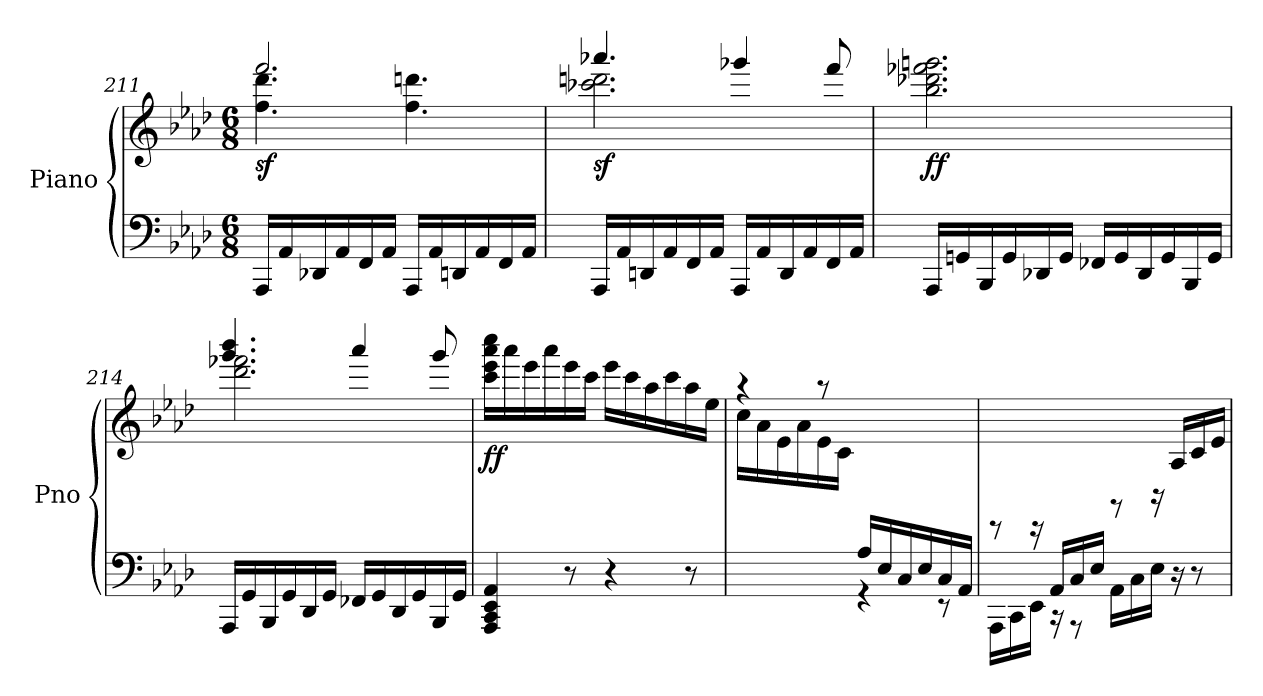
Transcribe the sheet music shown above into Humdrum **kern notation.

**kern	**kern	**dynam
*part1	*part1	*part1
*staff2	*staff1	*staff1/2
*I"Piano	*	*
*I'Pno	*	*
!!LO:PB:g=z
*clefF4	*clefG2	*
*k[b-e-a-d-]	*k[b-e-a-d-]	*
*A-:	*A-:	*
*M6/8	*M6/8	*
=211	=211	=211
*	*^	*
!	!	!	!LO:DY:b
16AAA-/LL	2.fff/	4.ff\ 4.ddd-\	sf
16AA-/	.	.	.
16DD-X/	.	.	.
16AA-/	.	.	.
16FF/	.	.	.
16AA-/JJ	.	.	.
16AAA-/LL	.	4.ff\ 4.dddn\	.
16AA-/	.	.	.
16DDn/	.	.	.
16AA-/	.	.	.
16FF/	.	.	.
16AA-/JJ	.	.	.
=212	=212	=212	=212
!	!	!	!LO:DY:b
16AAA-/LL	4.aaa-X/	2.ccc-X\ 2.dddn\	sf
16AA-/	.	.	.
16DDn/	.	.	.
16AA-/	.	.	.
16FF/	.	.	.
16AA-/JJ	.	.	.
16AAA-/LL	4ggg-X/	.	.
16AA-/	.	.	.
16DD/	.	.	.
16AA-/	.	.	.
16FF/	8fff/	.	.
16AA-/JJ	.	.	.
*	*v	*v	*
=213	=213	=213
!	!	!LO:DY:b
16AAA-/LL	2.bb-\ 2.ddd-X\ 2.fff-X\ 2.gggn\	ff
16GGn/	.	.
16BBB-/	.	.
16GG/	.	.
16DD-X/	.	.
16GG/JJ	.	.
16FF-X/LL	.	.
16GG/	.	.
16DD-/	.	.
16GG/	.	.
16BBB-/	.	.
16GG/JJ	.	.
!!LO:LB:g=z
=214	=214	=214
*	*^	*
16AAA-/LL	4.ggg/ 4.bbb-/	2.ddd-\ 2.fff-X\	.
16GG/	.	.	.
16BBB-/	.	.	.
16GG/	.	.	.
16DD-/	.	.	.
16GG/JJ	.	.	.
16FF-X/LL	4aaa-/	.	.
16GG/	.	.	.
16DD-/	.	.	.
16GG/	.	.	.
16BBB-/	8ggg/	.	.
16GG/JJ	.	.	.
*	*v	*v	*
=215	=215	=215
!	!	!LO:DY:b
4AAA-/ 4CC/ 4EE-/ 4AA-/	16ccc\ 16eee-\ 16aaa-\ 16cccc\LL	ff
.	16aaa-\	.
.	16eee-\	.
.	16aaa-\	.
8r	16eee-\	.
.	16ccc\JJ	.
4r	16eee-\LL	.
.	16ccc\	.
.	16aa-\	.
.	16ccc\	.
8r	16aa-\	.
.	16ee-\JJ	.
=216	=216	=216
*^	*^	*
4.ryy	4.ryy	4raa	16cc\LL	.
.	.	.	16a-\	.
.	.	.	16e-\	.
.	.	.	16a-\	.
.	.	8raa	16e-\	.
.	.	.	16c\JJ	.
16A-/LL	4rGG	4.ryy	4.ryy	.
16E-/	.	.	.	.
16C/	.	.	.	.
16E-/	.	.	.	.
16C/	8rEE	.	.	.
16AA-/JJ	.	.	.	.
*	*	*v	*v	*
!!LO:LB:g=z
=217	=217	=217	=217
8.ryy	16AAA-\LL	8rCC	.
.	16CC\	.	.
.	16EE-\JJ	16rCC	.
16AA-/LL	16rCC	8.ryy	.
16C/	8rAAA	.	.
16E-/JJ	.	.	.
4.ryy	16AA-\LL	8rGG	.
.	16C\	.	.
.	16E-\JJ	16rBB	.
.	16r	16A-/LL	.
.	8r	16c/	.
.	.	16e-/JJ	.
*v	*v	*	*
=	=	=
*-	*-	*-
